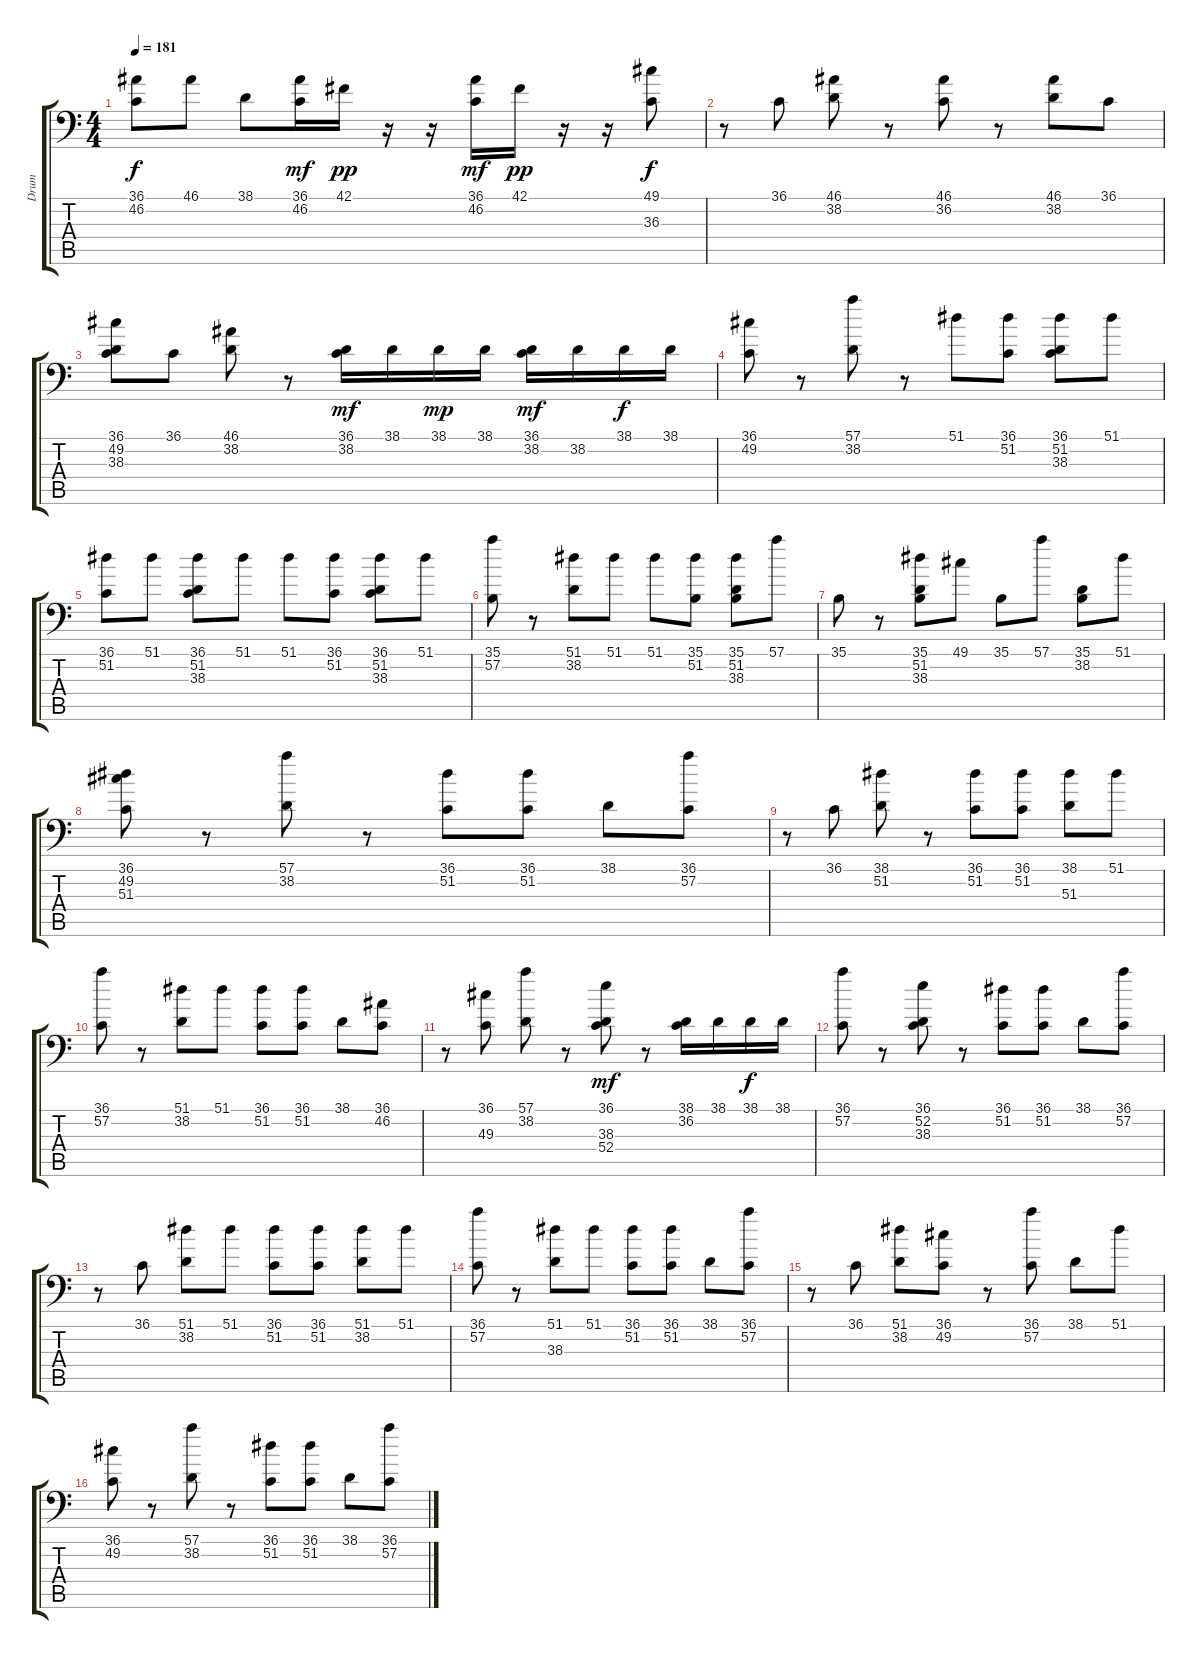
\track ("Drum" "Drum") {instrument acousticgrandpiano}
\staff {score tabs}
\tuning (C-1 C-1 C-1 C-1 C-1 C-1) {hide}
\ts (4 4)
\tempo 181
\clef f4
\ks c
(36.1 46.2).8{dy f} 46.1.8 38.1.8 (36.1 46.2).16{dy mf} 42.1.16{dy pp} r.16 r.16 (36.1 46.2).16{dy mf} 42.1.16{dy pp} r.16 r.16 (49.1 36.3).8{dy f} |
r.8 36.1.8 (46.1 38.2).8 r.8 (46.1 36.2).8 r.8 (46.1 38.2).8 36.1.8 |
(36.1 49.2 38.3).8 36.1.8 (46.1 38.2).8 r.8 (36.1 38.2).16{dy mf} 38.1.16 38.1.16{dy mp} 38.1.16 (36.1 38.2).16{dy mf} 38.2.16 38.1.16{dy f} 38.1.16 |
(36.1 49.2).8 r.8 (57.1 38.2).8 r.8 51.1.8 (36.1 51.2).8 (36.1 51.2 38.3).8 51.1.8 |
(36.1 51.2).8 51.1.8 (36.1 51.2 38.3).8 51.1.8 51.1.8 (36.1 51.2).8 (36.1 51.2 38.3).8 51.1.8 |
(35.1 57.2).8 r.8 (51.1 38.2).8 51.1.8 51.1.8 (35.1 51.2).8 (35.1 51.2 38.3).8 57.1.8 |
35.1.8 r.8 (35.1 51.2 38.3).8 49.1.8 35.1.8 57.1.8 (35.1 38.2).8 51.1.8 |
(36.1 49.2 51.3).8 r.8 (57.1 38.2).8 r.8 (36.1 51.2).8 (36.1 51.2).8 38.1.8 (36.1 57.2).8 |
r.8 36.1.8 (38.1 51.2).8 r.8 (36.1 51.2).8 (36.1 51.2).8 (38.1 51.3).8 51.1.8 |
(36.1 57.2).8 r.8 (51.1 38.2).8 51.1.8 (36.1 51.2).8 (36.1 51.2).8 38.1.8 (36.1 46.2).8 |
r.8 (36.1 49.3).8 (57.1 38.2).8 r.8 (36.1 38.3 52.4).8{dy mf} r.8 (38.1 36.2).16 38.1.16 38.1.16{dy f} 38.1.16 |
(36.1 57.2).8 r.8 (36.1 52.2 38.3).8 r.8 (36.1 51.2).8 (36.1 51.2).8 38.1.8 (36.1 57.2).8 |
r.8 36.1.8 (51.1 38.2).8 51.1.8 (36.1 51.2).8 (36.1 51.2).8 (51.1 38.2).8 51.1.8 |
(36.1 57.2).8 r.8 (51.1 38.3).8 51.1.8 (36.1 51.2).8 (36.1 51.2).8 38.1.8 (36.1 57.2).8 |
r.8 36.1.8 (51.1 38.2).8 (36.1 49.2).8 r.8 (36.1 57.2).8 38.1.8 51.1.8 |
(36.1 49.2).8 r.8 (57.1 38.2).8 r.8 (36.1 51.2).8 (36.1 51.2).8 38.1.8 (36.1 57.2).8
